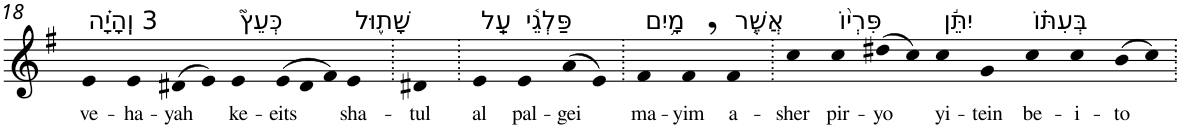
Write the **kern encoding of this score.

**kern	**text
*part1	*part1
*staff1	*staff1
*I"Piano	*
*I'Pno	*
!!LO:PB:g=z
*clefG2	*
*k[f#]	*
*G:	*
=18	=18
!LO:TX:a:t=3 וְֽהָיָ֗ה	!
!	!LO:LY:b
4e	ve-
!	!LO:LY:b
4e	-ha-
!	!LO:LY:b
(>8d#X	-yah
8e)	.
!LO:TX:a:t=כְּעֵץ֮	!
!	!LO:LY:b
4e	ke-
*Xtuplet	*
!	!LO:LY:b
(>12e	-eits
12d#	.
12f#)	.
!LO:TX:a:t=שָׁת֪וּל	!
!	!LO:LY:b
4e	sha-
=19.	=19.
!	!LO:LY:b
4d#X	-tul
=20.	=20.
!LO:TX:a:t=עַֽל	!
!	!LO:LY:b
4e	al
!LO:TX:a:t=פַּלְגֵ֫י	!
!	!LO:LY:b
4e	pal-
!	!LO:LY:b
(>8a	-gei
8e)	.
=21.	=21.
!LO:TX:a:t=מָ֥יִם	!
!	!LO:LY:b
4f#	ma-
!	!LO:LY:b
4f#,	-yim
!LO:TX:a:t=אֲשֶׁ֤ר	!
!	!LO:LY:b
4f#	a-
=22.	=22.
!	!LO:LY:b
4cc	-sher
!LO:TX:a:t=פִּרְי֨וֹ	!
!	!LO:LY:b
4cc	pir-
!	!LO:LY:b
(>8dd#X	-yo
8cc)	.
!LO:TX:a:t=יִתֵּ֬ן	!
!	!LO:LY:b
4cc	yi-
!	!LO:LY:b
4g	-tein
!LO:TX:a:t=בְּעִתּ֗וֹ	!
!	!LO:LY:b
4cc	be-
!	!LO:LY:b
4cc	-i-
!	!LO:LY:b
(>8b	-to
8cc)	.
=.	=.
*-	*-
